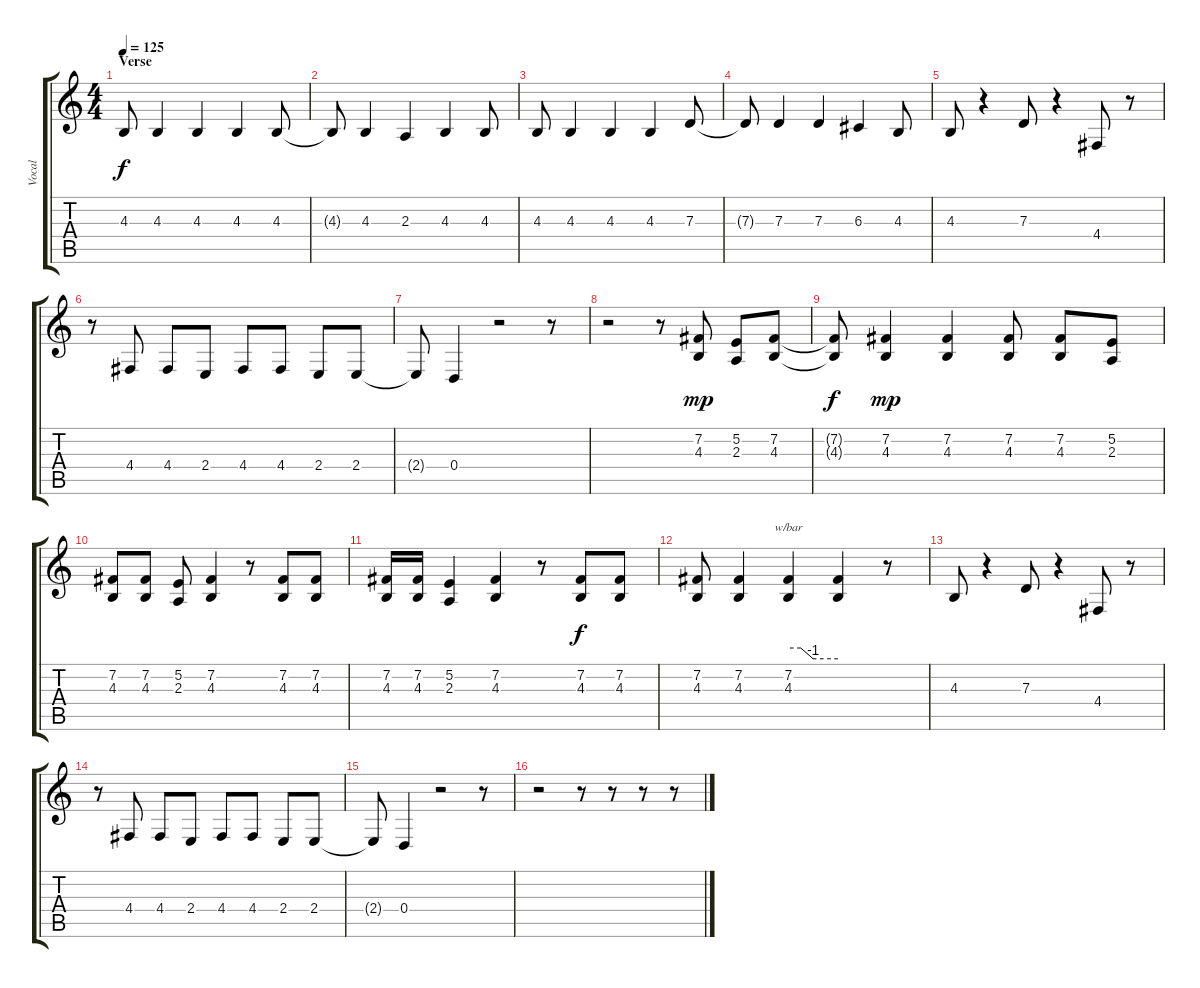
\track ("Vocal" "Vocal") {instrument lead2sawtooth}
\staff {score tabs}
\tuning (E4 B3 G3 D3 A2 E2) {hide}
\ts (4 4)
\section ("" "Verse")
\tempo 125
\clef g2
\ks c
4.3.8{dy f} 4.3.4 4.3.4 4.3.4 4.3.8 |
4.3{t}.8 4.3.4 2.3.4 4.3.4 4.3.8 |
4.3.8 4.3.4 4.3.4 4.3.4 7.3.8 |
7.3{t}.8 7.3.4 7.3.4 6.3.4 4.3.8 |
4.3.8 r.4 7.3.8 r.4 4.4.8 r.8 |
r.8 4.4.8 4.4.8 2.4.8 4.4.8 4.4.8 2.4.8 2.4.8 |
2.4{t}.8 0.4.4 r.2 r.8 |
r.2 r.8 (7.2 4.3).8{dy mp} (5.2 2.3).8 (7.2 4.3).8 |
(7.2{t} 4.3{t}).8{dy f} (7.2 4.3).4{dy mp} (7.2 4.3).4 (7.2 4.3).8 (7.2 4.3).8 (5.2 2.3).8 |
(7.2 4.3).8 (7.2 4.3).8 (5.2 2.3).8 (7.2 4.3).4 r.8 (7.2 4.3).8 (7.2 4.3).8 |
(7.2 4.3).16 (7.2 4.3).16 (5.2 2.3).4 (7.2 4.3).4 r.8 (7.2 4.3).8{dy f} (7.2 4.3).8 |
(7.2 4.3).8 (7.2 4.3).4 (7.2 4.3).4{tbe (custom default 0 0 15 0 30 -4 60 -4)} (7.2{t} 4.3{t}).4 r.8 |
4.3.8 r.4 7.3.8 r.4 4.4.8 r.8 |
r.8 4.4.8 4.4.8 2.4.8 4.4.8 4.4.8 2.4.8 2.4.8 |
2.4{t}.8 0.4.4 r.2 r.8 |
r.2 r.8 r.8 r.8 r.8
